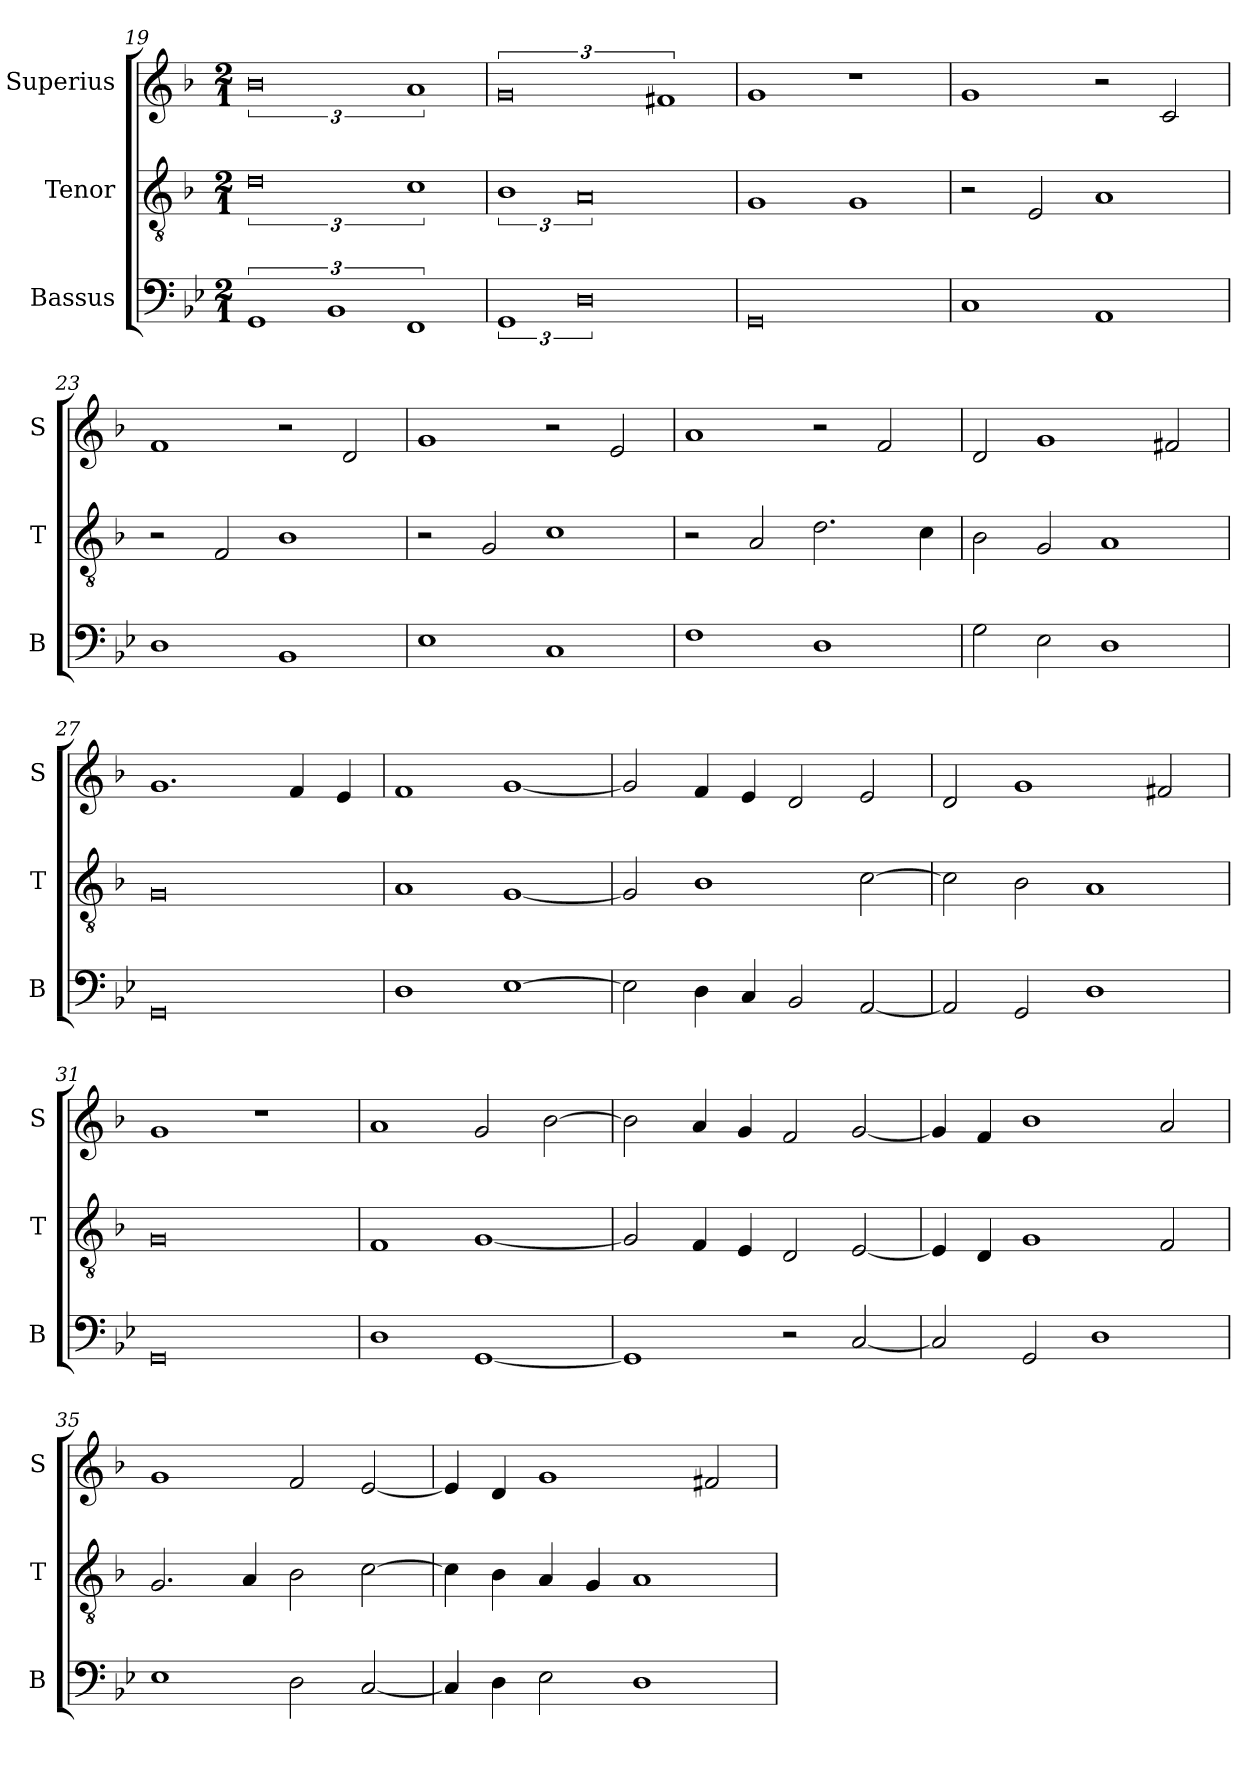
**kern	**kern	**kern
*part3	*part2	*part1
*staff3	*staff2	*staff1
*I"Bassus	*I"Tenor	*I"Superius
*I'B	*I'T	*I'S
*clefF4	*clefGv2	*clefG2
*k[b-e-]	*k[b-]	*k[b-]
*M2/1	*M2/1	*M2/1
=19	=19	=19
3%2GG	3%4d	3%4b-
3%2BB-	.	.
3%2FF	3%2c	3%2a
=20	=20	=20
3%2GG	3%2B-	3%4g
3%4D	3%4A	.
.	.	3%2f#X
=21	=21	=21
0GG	1G	1g
.	1G	1r
=22	=22	=22
1C	2r	1g
.	2E/	.
1AA	1A	2r
.	.	2c/
=23	=23	=23
1D	2r	1f
.	2F/	.
1BB-	1B-	2r
.	.	2d/
=24	=24	=24
1E-	2r	1g
.	2G/	.
1C	1c	2r
.	.	2e/
=25	=25	=25
1F	2r	1a
.	2A/	.
1D	2.d\	2r
.	.	2f/
.	4c\	.
=26	=26	=26
2G\	2B-\	2d/
2E-\	2G/	1g
1D	1A	.
.	.	2f#X/
=27	=27	=27
0GG	0G	1.g
.	.	4f/
.	.	4e/
=28	=28	=28
1D	1A	1f
[1E-	[1G	[1g
=29	=29	=29
2E-\]	2G/]	2g/]
4D\	1B-	4f/
4C/	.	4e/
2BB-/	.	2d/
[2AA/	[2c\	2e/
=30	=30	=30
2AA/]	2c\]	2d/
2GG/	2B-\	1g
1D	1A	.
.	.	2f#X/
=31	=31	=31
0GG	0G	1g
.	.	1r
=32	=32	=32
1D	1F	1a
[1GG	[1G	2g/
.	.	[2b-\
=33	=33	=33
1GG]	2G/]	2b-\]
.	4F/	4a/
.	4E/	4g/
2r	2D/	2f/
[2C/	[2E/	[2g/
=34	=34	=34
2C/]	4E/]	4g/]
.	4D/	4f/
2GG/	1G	1b-
1D	.	.
.	2F/	2a/
=35	=35	=35
1E-	2.G/	1g
.	4A/	.
2D\	2B-\	2f/
[2C/	[2c\	[2e/
=36	=36	=36
4C/]	4c\]	4e/]
4D\	4B-\	4d/
2E-\	4A/	1g
.	4G/	.
1D	1A	.
.	.	2f#X/
=	=	=
*-	*-	*-
